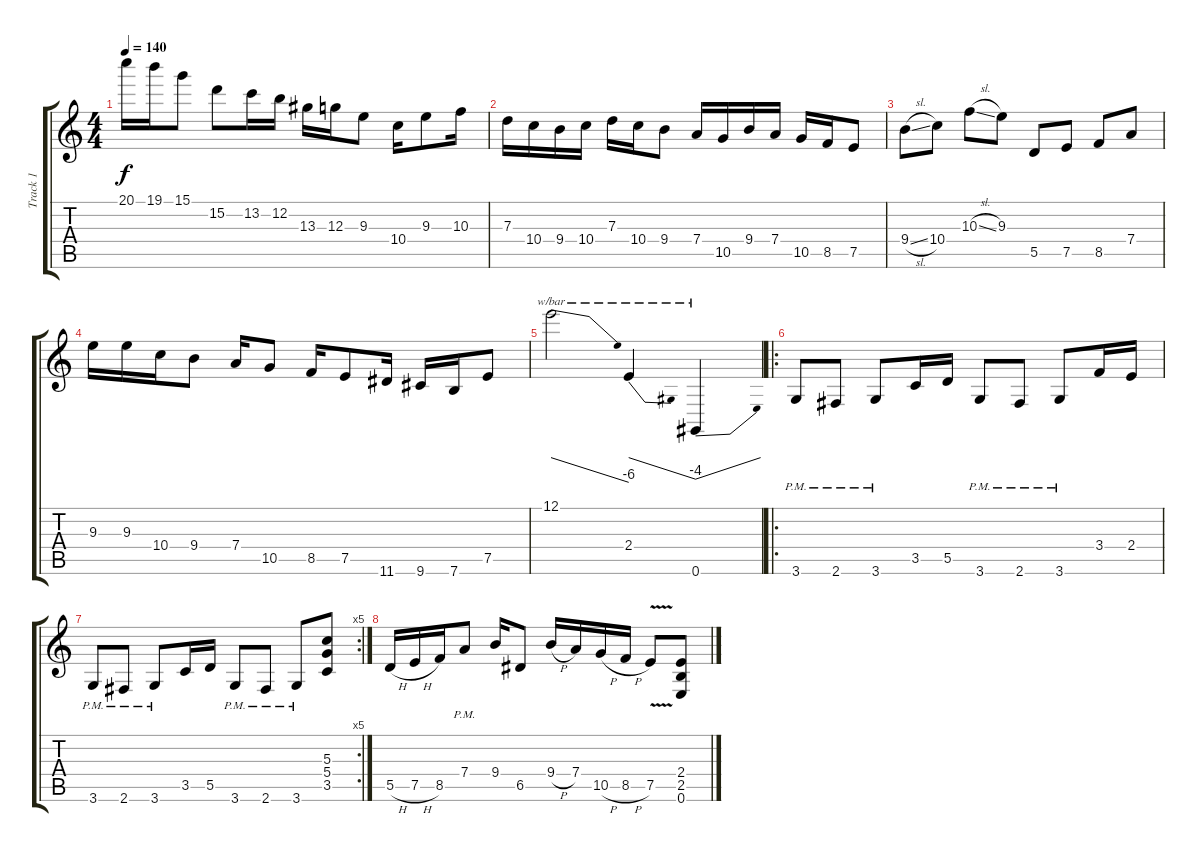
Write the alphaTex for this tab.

\track ("Track 1" "Track 1") {instrument distortionguitar}
\staff {score tabs}
\tuning (E4 B3 G3 D3 A2 E2) {hide}
\ts (4 4)
\tempo 140
\clef g2
\ks c
20.1.16{dy f} 19.1.16 15.1.8 15.2.8 13.2.16 12.2.16 13.3.16 12.3.16 9.3.8 10.4.16 9.3.8 10.3.16 |
7.3.16 10.4.16 9.4.16 10.4.16 7.3.16 10.4.16 9.4.8 7.4.16 10.5.16 9.4.16 7.4.16 10.5.16 8.5.16 7.5.8 |
9.4{sl}.8 10.4.8 10.3{sl}.8 9.3.8 5.5.8 7.5.8 8.5.8 7.4.8 |
9.3.16 9.3.16 10.4.16 9.4.8 7.4.16 10.5.8 8.5.16 7.5.8 11.6.16 9.6.16 7.6.16 7.5.8 |
12.1.2{tbe (dive default 0 0 60 -24)} 2.4.4{tbe (dive default 0 0 60 -16)} 0.6.4{tbe (dive default 0 -16 60 0)} |
\ro
3.6{pm}.8 2.6{pm}.8 3.6{pm}.8 3.5.16 5.5.16 3.6{pm}.8 2.6{pm}.8 3.6{pm}.8 3.4.16 2.4.16 |
\rc 5
3.6{pm}.8 2.6{pm}.8 3.6{pm}.8 3.5.16 5.5.16 3.6{pm}.8 2.6{pm}.8 3.6{pm}.8 (5.3 5.4 3.5).8 |
5.5{h}.16 7.5{h}.16 8.5.16 7.4{pm}.8 9.4.16 6.5.8 9.4{h}.16 7.4.16 10.5{h}.16 8.5{h}.16 7.5{v}.8 (2.4 2.5 0.6).8
